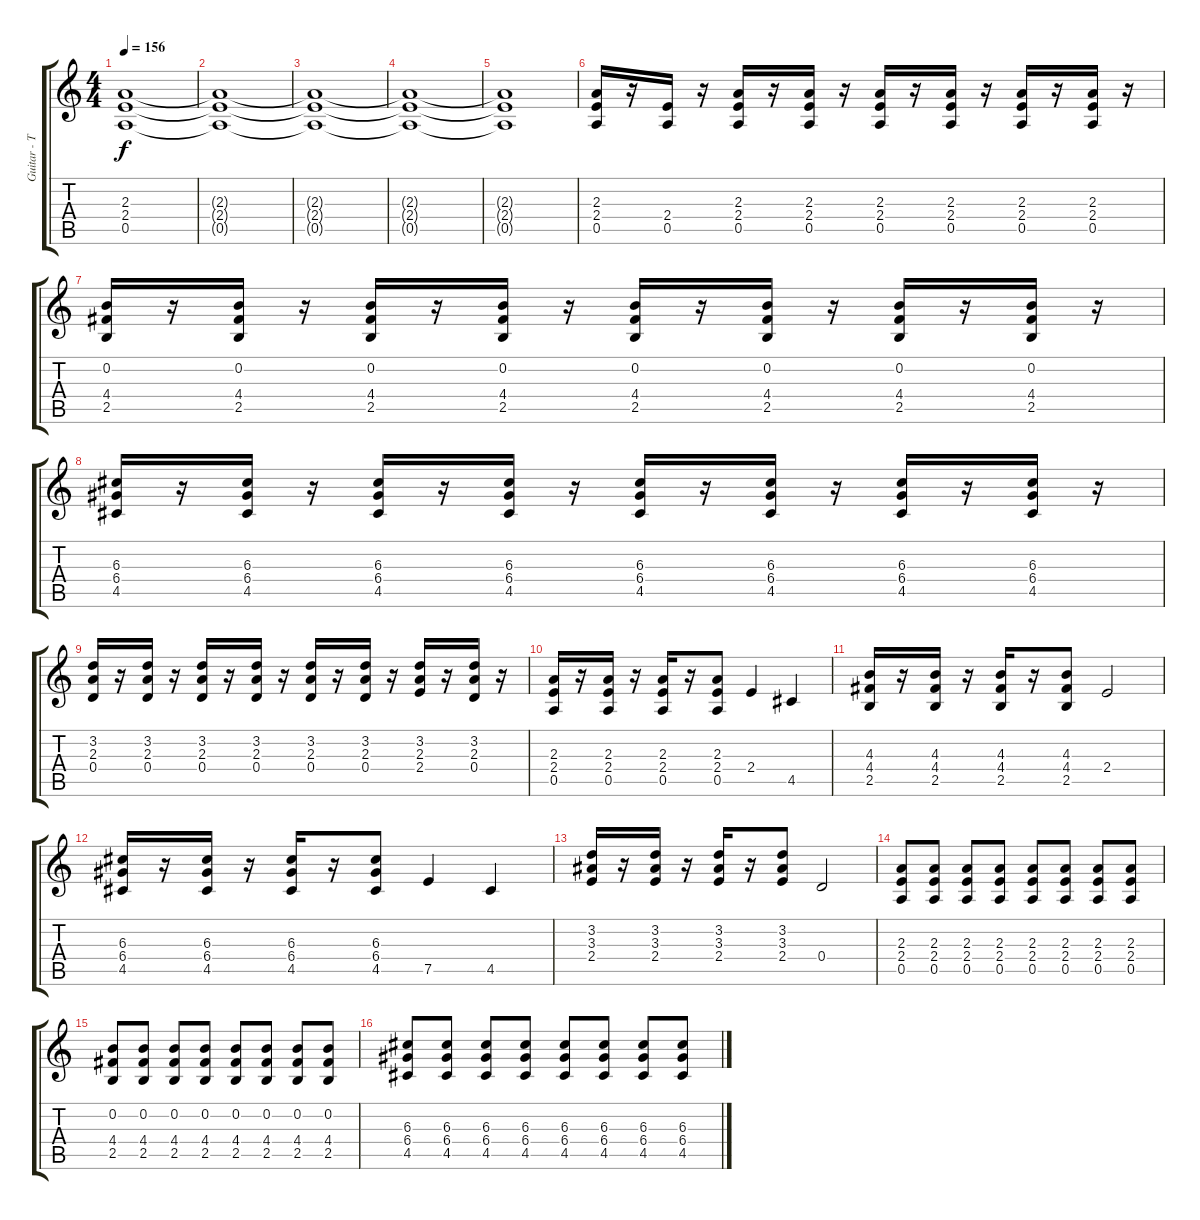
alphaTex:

\track ("Guitar - Tom Mattew Delonge" "Guitar - T") {instrument distortionguitar}
\staff {score tabs}
\tuning (E4 B3 G3 D3 A2 E2) {hide}
\ts (4 4)
\tempo 156
\clef g2
\ks c
(2.3 2.4 0.5).1{dy f} |
(2.3{t} 2.4{t} 0.5{t}).1 |
(2.3{t} 2.4{t} 0.5{t}).1 |
(2.3{t} 2.4{t} 0.5{t}).1 |
(2.3{t} 2.4{t} 0.5{t}).1 |
(2.3 2.4 0.5).16 r.16 (2.4 0.5).16 r.16 (2.3 2.4 0.5).16 r.16 (2.3 2.4 0.5).16 r.16 (2.3 2.4 0.5).16 r.16 (2.3 2.4 0.5).16 r.16 (2.3 2.4 0.5).16 r.16 (2.3 2.4 0.5).16 r.16 |
(0.2 4.4 2.5).16 r.16 (0.2 4.4 2.5).16 r.16 (0.2 4.4 2.5).16 r.16 (0.2 4.4 2.5).16 r.16 (0.2 4.4 2.5).16 r.16 (0.2 4.4 2.5).16 r.16 (0.2 4.4 2.5).16 r.16 (0.2 4.4 2.5).16 r.16 |
(6.3 6.4 4.5).16 r.16 (6.3 6.4 4.5).16 r.16 (6.3 6.4 4.5).16 r.16 (6.3 6.4 4.5).16 r.16 (6.3 6.4 4.5).16 r.16 (6.3 6.4 4.5).16 r.16 (6.3 6.4 4.5).16 r.16 (6.3 6.4 4.5).16 r.16 |
(3.2 2.3 0.4).16 r.16 (3.2 2.3 0.4).16 r.16 (3.2 2.3 0.4).16 r.16 (3.2 2.3 0.4).16 r.16 (3.2 2.3 0.4).16 r.16 (3.2 2.3 0.4).16 r.16 (3.2 2.3 2.4).16 r.16 (3.2 2.3 0.4).16 r.16 |
(2.3 2.4 0.5).16 r.16 (2.3 2.4 0.5).16 r.16 (2.3 2.4 0.5).16 r.16 (2.3 2.4 0.5).8 2.4.4 4.5.4 |
(4.3 4.4 2.5).16 r.16 (4.3 4.4 2.5).16 r.16 (4.3 4.4 2.5).16 r.16 (4.3 4.4 2.5).8 2.4.2 |
(6.3 6.4 4.5).16 r.16 (6.3 6.4 4.5).16 r.16 (6.3 6.4 4.5).16 r.16 (6.3 6.4 4.5).8 7.5.4 4.5.4 |
(3.2 3.3 2.4).16 r.16 (3.2 3.3 2.4).16 r.16 (3.2 3.3 2.4).16 r.16 (3.2 3.3 2.4).8 0.4.2 |
(2.3 2.4 0.5).8 (2.3 2.4 0.5).8 (2.3 2.4 0.5).8 (2.3 2.4 0.5).8 (2.3 2.4 0.5).8 (2.3 2.4 0.5).8 (2.3 2.4 0.5).8 (2.3 2.4 0.5).8 |
(0.2 4.4 2.5).8 (0.2 4.4 2.5).8 (0.2 4.4 2.5).8 (0.2 4.4 2.5).8 (0.2 4.4 2.5).8 (0.2 4.4 2.5).8 (0.2 4.4 2.5).8 (0.2 4.4 2.5).8 |
(6.3 6.4 4.5).8 (6.3 6.4 4.5).8 (6.3 6.4 4.5).8 (6.3 6.4 4.5).8 (6.3 6.4 4.5).8 (6.3 6.4 4.5).8 (6.3 6.4 4.5).8 (6.3 6.4 4.5).8
